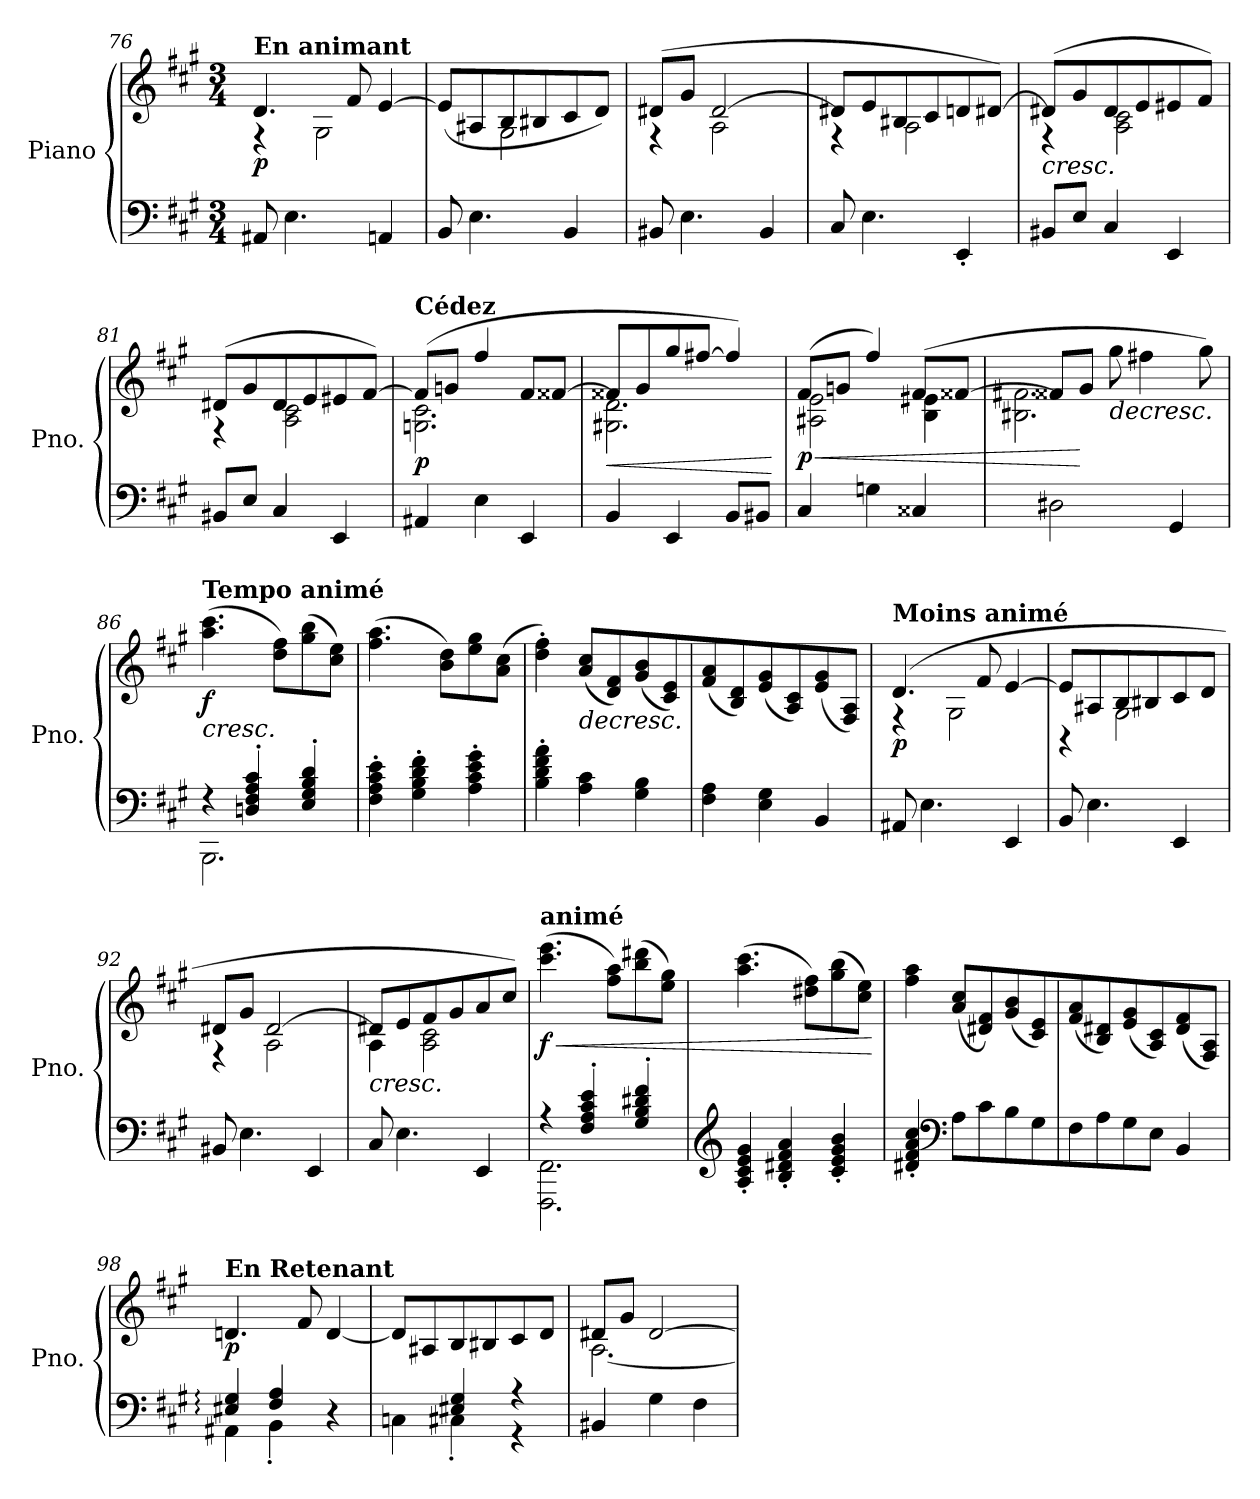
**kern	**kern	**dynam
*part1	*part1	*part1
*staff2	*staff1	*staff1/2
*I"Piano	*	*
*I'Pno.	*	*
*clefF4	*clefG2	*
*k[f#c#g#]	*k[f#c#g#]	*
*M3/4	*M3/4	*
=76	=76	=76
*	*^	*
!	!LO:TX:a:B:t=En animant	!	!
!	!	!	!LO:DY:b
8AA#X/	4.d/	4r	p
4.E\	.	.	.
.	.	2G#\	.
.	8f#/	.	.
4AAn/	[4e/	.	.
!!LO:LB:g=z	!!
=77	=77	=77	=77
8BB/	(>8e/L]	4ryy	.
4.E\	8A#X/	.	.
.	8B/	2G#\	.
.	8B#X/	.	.
4BB/	8c#/	.	.
.	8d/J)	.	.
=78	=78	=78	=78
8BB#X/	(>8d#X/L	4r	.
4.E\	8g#/J	.	.
.	[2d#/	2A\	.
4BB#/	.	.	.
=79	=79	=79	=79
8C#/	8d#X/L]	4r	.
4.E\	8e/	.	.
.	8B#X/	2A\	.
.	8c#/	.	.
4EE'/	8dn/	.	.
.	[8d#X/J)	.	.
=80	=80	=80	=80
!	!	!	!LO:HP:b
8BB#X/L	(>8d#X/L]	4r	<
8E/J	8g#/	.	.
4C#/	8d#/	2A\ 2c#\	.
.	8e/	.	.
4EE/	8e#X/	.	.
.	8f#/J)	.	.
=81	=81	=81	=81
8BB#X/L	(>8d#X/L	4r	.
8E/J	8g#/	.	.
4C#/	8d#/	2A\ 2c#\	.
.	8e/	.	.
4EE/	8e#X/	.	.
.	[8f#/J)	.	.
!!LO:LB:g=z	!!
=82	=82	=82	=82
!	!LO:TX:a:B:t=Cédez	!	!
!	!	!	!LO:DY:b
4AA#X/	(>8f#/L]	2.Gn\ 2.c#\	p
.	8gn/J	.	.
4E\	4ff#/	.	.
4EE/	8f#/L	.	.
.	[8f##X/J	.	.
=83	=83	=83	=83
!	!	!	!LO:HP:b
4BB/	8f##X/L]	2.G#X\ 2.d\	<
.	8g#/	.	.
4EE/	8gg#/	.	.
.	[8ff#X/J	.	.
8BB/L	4ff#/])	.	.
8BB#X/J	.	.	.
*	*v	*v	*
.	.	[
=84	=84	=84
!	!LO:TX:a:B:t=Cédez encore plus	!
!	!	!LO:HP:b
*	*^	*
!	!	!	!LO:DY:n=1:b
4C#/	(>8f#/L	2A#X\ 2e\	< p
.	8gn/J	.	.
4Gn\	4ff#/)	.	.
4C##X/	(>8f#/L	4B\ 4e#X\	.
.	[8f##X/J	.	.
=85	=85	=85	=85
2D#X\	8f##X/L]	2.B#X\ 2.f#X\	.
.	8g#/J	.	[
!	!	!	!LO:HP:b
.	8gg#\	.	>
.	4ff#X\	.	.
4GG#/	.	.	.
.	8gg#\)	.	.
*	*v	*v	*
.	.	[
=86	=86	=86
*^	*	*
!	!	!LO:TX:a:B:t=Tempo animé	!
!	!	!	!LO:HP:b
!	!	!	!LO:DY:n=1:b
4r	2.BBB\	(>4.aa\ 4.ccc#\	< f
4Dn/' 4F#/' 4A/' 4c#/'	.	.	.
.	.	8dd\ 8ff#\L)	.
4E/' 4G#/' 4B/' 4d/'	.	(>8gg#\ 8bb\	.
.	.	8cc#\ 8ee\J)	.
*v	*v	*	*
!!LO:LB:g=z
=87	=87	=87
4F#\' 4A\' 4c#\' 4e\'	(>4.ff#\ 4.aa\	.
4G#\' 4B\' 4d\' 4f#\'	.	.
.	8b\ 8dd\L)	.
4A\' 4c#\' 4e\' 4g#\'	8ee\ 8gg#\	.
.	(>8a\ 8cc#\J	.
.	.	]
=88	=88	=88
4B\' 4d\' 4f#\' 4a\'	4dd\' 4ff#\')	.
!	!	!LO:HP:b
4A\ 4c#\	(<8a/ 8cc#/L	>
.	8d/ 8f#/)	.
4G#\ 4B\	(<8g#/ 8b/	.
.	8c#/ 8e/)	.
=89	=89	=89
4F#\ 4A\	(<8f#/ 8a/	.
.	8B/ 8d/)	.
4E\ 4G#\	(<8e/ 8g#/	.
.	8A/ 8c#/)	.
4BB/	(<8e/ 8g#/	.
.	8F#/ 8A/J)	.
.	.	[
=90	=90	=90
*	*^	*
!	!LO:TX:a:B:t=Moins animé	!	!
!	!	!	!LO:DY:b
8AA#X/	(>4.d/	4r	p
4.E\	.	.	.
.	.	2G#\	.
.	8f#/	.	.
4EE/	[4e/	.	.
=91	=91	=91	=91
8BB/	8e/L]	4r	.
4.E\	8A#X/	.	.
.	8B/	2G#\	.
.	8B#X/	.	.
4EE/	8c#/	.	.
.	8d/J	.	.
=92	=92	=92	=92
8BB#X/	8d#X/L	4r	.
4.E\	8g#/J	.	.
.	[2d#/	2A\	.
4EE/	.	.	.
!!LO:LB:g=z	!!
=93	=93	=93	=93
!	!	!	!LO:HP:b
8C#/	8d#X/L]	4A\	<
4.E\	8e/	.	.
.	8f#/	2A\ 2c#\	.
.	8g#/	.	.
4EE/	8a/	.	.
.	8cc#/J)	.	.
*	*v	*v	*
.	.	]
=94	=94	=94
*^	*	*
!	!	!LO:TX:a:B:t=animé	!
!	!	!	!LO:HP:b
!	!	!	!LO:DY:n=1:b
4r	2.FFF#\ 2.FF#\	(>4.ccc#\ 4.eee\	< f
4F#/' 4A/' 4c#/' 4e/'	.	.	.
.	.	8ff#\ 8aa\L)	.
4G#/' 4B/' 4d#X/' 4f#/'	.	(>8bb\ 8ddd#X\	.
.	.	8ee\ 8gg#\J)	.
*v	*v	*	*
=95	=95	=95
*clefG2	*	*
4A/' 4c#/' 4e/' 4g#/'	(>4.aa\ 4.ccc#\	.
4B/' 4d#X/' 4f#/' 4a/'	.	.
.	8dd#X\ 8ff#\L)	.
4c#/' 4e/' 4g#/' 4b/'	(>8gg#\ 8bb\	.
.	8cc#\ 8ee\J)	.
.	.	[
=96	=96	=96
4d#X/' 4f#/' 4a/' 4cc#/'	4ff#\ 4aa\	.
*clefF4	*	*
8A\L	(<8a/ 8cc#/L	.
8c#\	8d#X/ 8f#/)	.
8B\	(<8g#/ 8b/	.
8G#\	8c#/ 8e/)	.
=97	=97	=97
8F#\	(<8f#/ 8a/	.
8A\	8B/ 8d#X/)	.
8G#\	(<8e/ 8g#/	.
8E\J	8A/ 8c#/)	.
4BB/	(<8d#/ 8f#/	.
.	8F#/ 8A/J)	.
.	.	[
!!LO:PB:g=z
=98	=98	=98
*^	*	*
!	!	!LO:TX:a:B:t=En Retenant	!
!	!	!	!LO:DY:b
4E#X/: 4G#/:	4AA#X\	4.dn/	p
4F#/ 4A/	4BB'\	.	.
.	.	8f#/	.
4r	4ryy	[4d/	.
=99	=99	=99	=99
4Cn\	4ryy	8d/L]	.
.	.	8A#X/	.
4E#X/ 4G#/	4C#X'\	8B:/	.
.	.	8B#X/	.
4r	4r	8c#/	.
.	.	8d/J	.
*v	*v	*	*
=100	=100	=100
*	*^	*
4BB#X/	8d#X/L	[2.A\	.
.	8g#/J	.	.
4G#\	[2d#/	.	.
4F#\	.	.	.
*	*v	*v	*
=	=	=
*-	*-	*-
